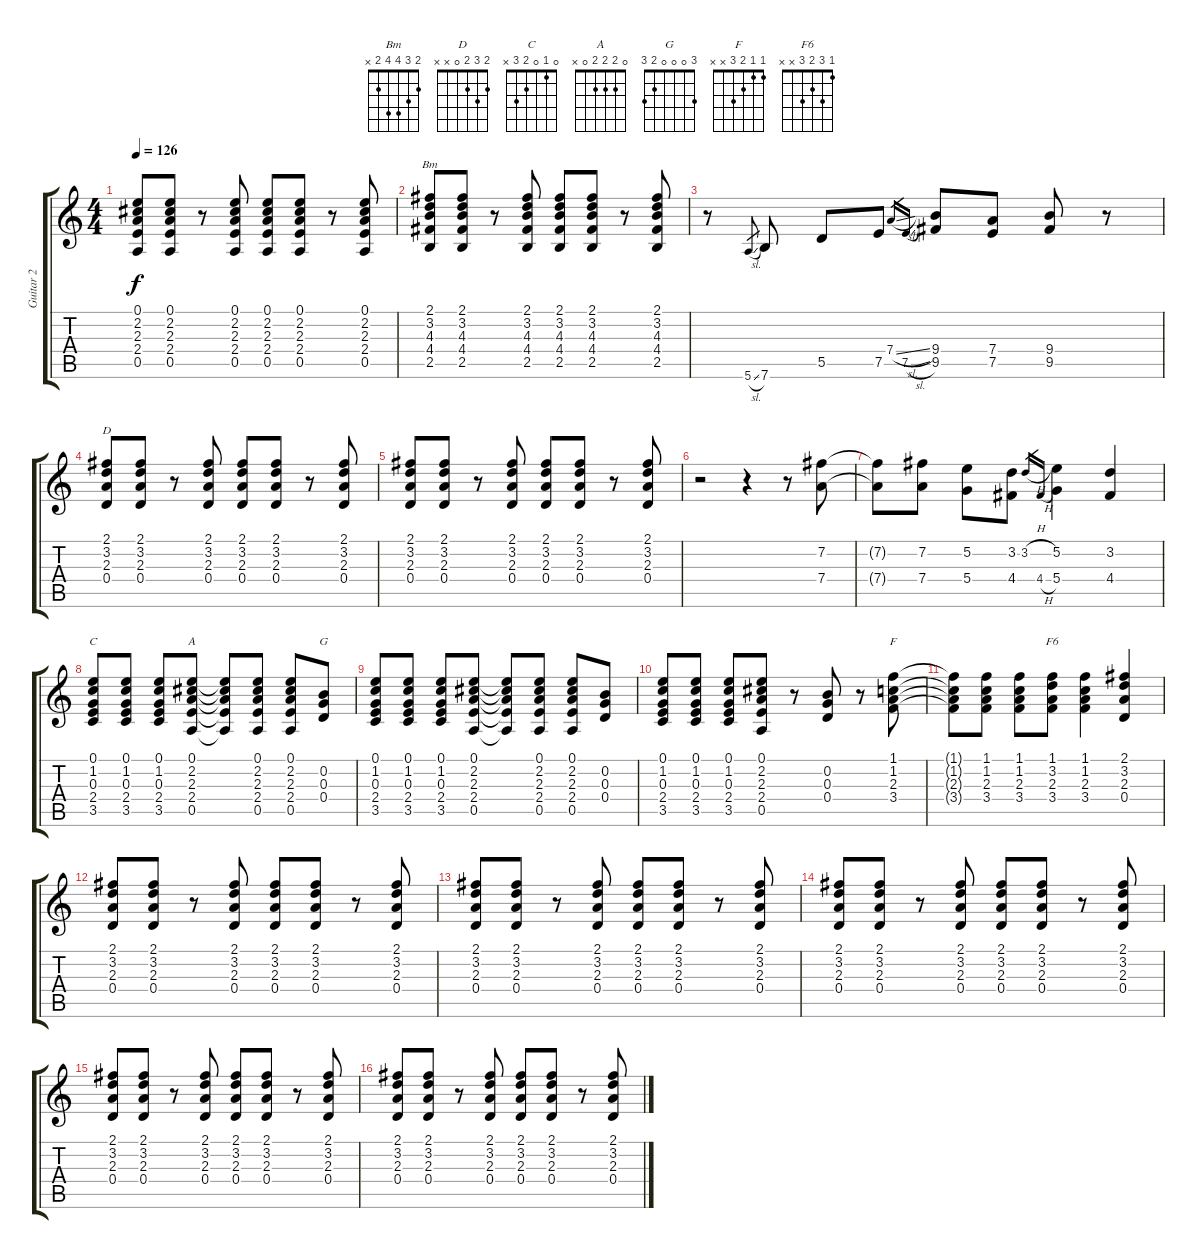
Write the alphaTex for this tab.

\track ("Guitar 2" "Guitar 2") {instrument electricguitarclean}
\staff {score tabs}
\tuning (E4 B3 G3 D3 A2 E2) {hide}
\chord ("Bm" 2 3 4 4 2 x)
\chord ("D" 2 3 2 0 x x)
\chord ("C" 0 1 0 2 3 x)
\chord ("A" 0 2 2 2 0 x)
\chord ("G" 3 0 0 0 2 3)
\chord ("F" 1 1 2 3 x x)
\chord ("F6" 1 3 2 3 x x)
\ts (4 4)
\tempo 126
\clef g2
\ks c
(0.1 2.2 2.3 2.4 0.5).8{dy f} (0.1 2.2 2.3 2.4 0.5).8 r.8 (0.1 2.2 2.3 2.4 0.5).8 (0.1 2.2 2.3 2.4 0.5).8 (0.1 2.2 2.3 2.4 0.5).8 r.8 (0.1 2.2 2.3 2.4 0.5).8 |
(2.1 3.2 4.3 4.4 2.5).8{ch "Bm"} (2.1 3.2 4.3 4.4 2.5).8 r.8 (2.1 3.2 4.3 4.4 2.5).8 (2.1 3.2 4.3 4.4 2.5).8 (2.1 3.2 4.3 4.4 2.5).8 r.8 (2.1 3.2 4.3 4.4 2.5).8 |
r.8 5.6{sl}.8{gr} 7.6.8 5.5.8 7.5.8 7.4{sl}.16{gr} 7.5{sl}.16{gr} (9.4 9.5).8 (7.4 7.5).8 (9.4 9.5).8 r.8 |
(2.1 3.2 2.3 0.4).8{ch "D"} (2.1 3.2 2.3 0.4).8 r.8 (2.1 3.2 2.3 0.4).8 (2.1 3.2 2.3 0.4).8 (2.1 3.2 2.3 0.4).8 r.8 (2.1 3.2 2.3 0.4).8 |
(2.1 3.2 2.3 0.4).8 (2.1 3.2 2.3 0.4).8 r.8 (2.1 3.2 2.3 0.4).8 (2.1 3.2 2.3 0.4).8 (2.1 3.2 2.3 0.4).8 r.8 (2.1 3.2 2.3 0.4).8 |
r.2 r.4 r.8 (7.2 7.4).8 |
(7.2{t} 7.4{t}).8 (7.2 7.4).8 (5.2 5.4).8 (3.2 4.4).8 3.2{h}.16{gr} 4.4{h}.16{gr} (5.2 5.4).4 (3.2 4.4).4 |
(0.1 1.2 0.3 2.4 3.5).8{ch "C"} (0.1 1.2 0.3 2.4 3.5).8 (0.1 1.2 0.3 2.4 3.5).8 (0.1 2.2 2.3 2.4 0.5).8{ch "A"} (0.1{t} 2.2{t} 2.3{t} 2.4{t} 0.5{t}).8 (0.1 2.2 2.3 2.4 0.5).8 (0.1 2.2 2.3 2.4 0.5).8 (0.2 0.3 0.4).8{ch "G"} |
(0.1 1.2 0.3 2.4 3.5).8 (0.1 1.2 0.3 2.4 3.5).8 (0.1 1.2 0.3 2.4 3.5).8 (0.1 2.2 2.3 2.4 0.5).8 (0.1{t} 2.2{t} 2.3{t} 2.4{t} 0.5{t}).8 (0.1 2.2 2.3 2.4 0.5).8 (0.1 2.2 2.3 2.4 0.5).8 (0.2 0.3 0.4).8 |
(0.1 1.2 0.3 2.4 3.5).8 (0.1 1.2 0.3 2.4 3.5).8 (0.1 1.2 0.3 2.4 3.5).8 (0.1 2.2 2.3 2.4 0.5).8 r.8 (0.2 0.3 0.4).8 r.8 (1.1 1.2 2.3 3.4).8{ch "F"} |
(1.1{t} 1.2{t} 2.3{t} 3.4{t}).8 (1.1 1.2 2.3 3.4).8 (1.1 1.2 2.3 3.4).8 (1.1 3.2 2.3 3.4).8{ch "F6"} (1.1 1.2 2.3 3.4).4 (2.1 3.2 2.3 0.4).4 |
(2.1 3.2 2.3 0.4).8 (2.1 3.2 2.3 0.4).8 r.8 (2.1 3.2 2.3 0.4).8 (2.1 3.2 2.3 0.4).8 (2.1 3.2 2.3 0.4).8 r.8 (2.1 3.2 2.3 0.4).8 |
(2.1 3.2 2.3 0.4).8 (2.1 3.2 2.3 0.4).8 r.8 (2.1 3.2 2.3 0.4).8 (2.1 3.2 2.3 0.4).8 (2.1 3.2 2.3 0.4).8 r.8 (2.1 3.2 2.3 0.4).8 |
(2.1 3.2 2.3 0.4).8 (2.1 3.2 2.3 0.4).8 r.8 (2.1 3.2 2.3 0.4).8 (2.1 3.2 2.3 0.4).8 (2.1 3.2 2.3 0.4).8 r.8 (2.1 3.2 2.3 0.4).8 |
(2.1 3.2 2.3 0.4).8 (2.1 3.2 2.3 0.4).8 r.8 (2.1 3.2 2.3 0.4).8 (2.1 3.2 2.3 0.4).8 (2.1 3.2 2.3 0.4).8 r.8 (2.1 3.2 2.3 0.4).8 |
(2.1 3.2 2.3 0.4).8 (2.1 3.2 2.3 0.4).8 r.8 (2.1 3.2 2.3 0.4).8 (2.1 3.2 2.3 0.4).8 (2.1 3.2 2.3 0.4).8 r.8 (2.1 3.2 2.3 0.4).8
